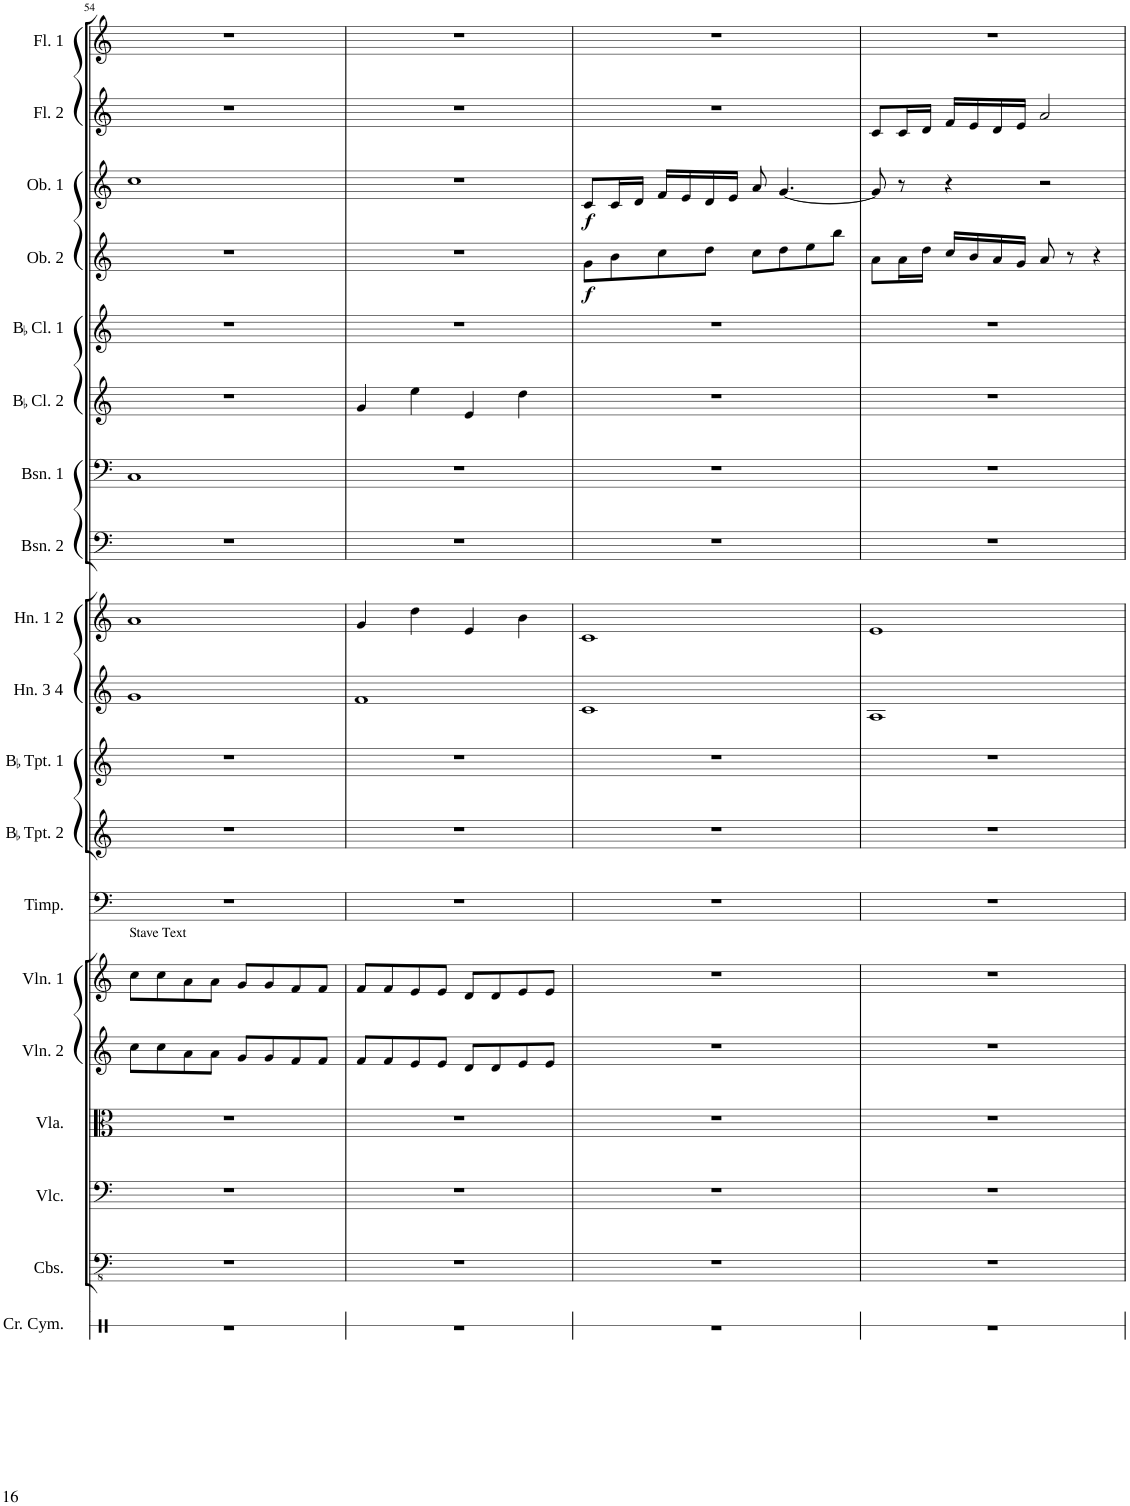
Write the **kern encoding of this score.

**kern	**kern	**kern	**kern	**kern	**kern	**kern	**kern	**kern	**kern	**kern	**kern	**kern	**kern	**kern	**kern	**dynam	**kern	**dynam	**kern	**kern
*part19	*part18	*part17	*part16	*part15	*part14	*part13	*part12	*part11	*part10	*part9	*part8	*part7	*part6	*part5	*part4	*part4	*part3	*part3	*part2	*part1
*staff19	*staff18	*staff17	*staff16	*staff15	*staff14	*staff13	*staff12	*staff11	*staff10	*staff9	*staff8	*staff7	*staff6	*staff5	*staff4	*staff4	*staff3	*staff3	*staff2	*staff1
*I"Crash Cymbal	*I"Contrabass	*I"Violoncello	*I"Viola	*I"Violin 2	*I"Violin 1	*I"Timpani	*I"BaccidentalFlat Trumpet 2	*I"BaccidentalFlat Trumpet 1	*I"Horn 3 4	*I"Horn 1 2	*I"Bassoon 2	*I"Bassoon 1	*I"BaccidentalFlat Clarinet 2	*I"BaccidentalFlat Clarinet 1	*I"Oboe 2	*	*I"Oboe 1	*	*I"Flute 2	*I"Flute 1
*I'Cr. Cym.	*I'Cbs.	*I'Vlc.	*I'Vla.	*I'Vln. 2	*I'Vln. 1	*I'Timp.	*I'BaccidentalFlat Tpt. 2	*I'BaccidentalFlat Tpt. 1	*I'Hn. 3 4	*I'Hn. 1 2	*I'Bsn. 2	*I'Bsn. 1	*I'BaccidentalFlat Cl. 2	*I'BaccidentalFlat Cl. 1	*I'Ob. 2	*	*I'Ob. 1	*	*I'Fl. 2	*I'Fl. 1
!!LO:PB:g=z
*clefX	*clefFv4	*clefF4	*clefC3	*clefG2	*clefG2	*clefF4	*clefG2	*clefG2	*clefG2	*clefG2	*clefF4	*clefF4	*clefG2	*clefG2	*clefG2	*	*clefG2	*	*clefG2	*clefG2
*	*	*	*	*	*	*	*ITrd1c2	*ITrd1c2	*ITrd4c7	*ITrd4c7	*	*	*ITrd1c2	*ITrd1c2	*	*	*	*	*	*
*k[]	*k[]	*k[]	*k[]	*k[]	*k[]	*k[]	*k[]	*k[]	*k[]	*k[]	*k[]	*k[]	*k[]	*k[]	*k[]	*	*k[]	*	*k[]	*k[]
*M4/4	*M4/4	*M4/4	*M4/4	*M4/4	*M4/4	*M4/4	*M4/4	*M4/4	*M4/4	*M4/4	*M4/4	*M4/4	*M4/4	*M4/4	*M4/4	*	*M4/4	*	*M4/4	*M4/4
=54	=54	=54	=54	=54	=54	=54	=54	=54	=54	=54	=54	=54	=54	=54	=54	=54	=54	=54	=54	=54
!	!	!	!	!	!LO:TX:a:t=Stave Text	!	!	!	!	!	!	!	!	!	!	!	!	!	!	!
1r	1r	1r	1r	8cc\L	8cc\L	1r	1r	1r	1g	1a	1r	1C	1r	1r	1r	.	1cc	.	1r	1r
.	.	.	.	8cc\	8cc\	.	.	.	.	.	.	.	.	.	.	.	.	.	.	.
.	.	.	.	8a\	8a\	.	.	.	.	.	.	.	.	.	.	.	.	.	.	.
.	.	.	.	8a\J	8a\J	.	.	.	.	.	.	.	.	.	.	.	.	.	.	.
.	.	.	.	8g/L	8g/L	.	.	.	.	.	.	.	.	.	.	.	.	.	.	.
.	.	.	.	8g/	8g/	.	.	.	.	.	.	.	.	.	.	.	.	.	.	.
.	.	.	.	8f/	8f/	.	.	.	.	.	.	.	.	.	.	.	.	.	.	.
.	.	.	.	8f/J	8f/J	.	.	.	.	.	.	.	.	.	.	.	.	.	.	.
=55	=55	=55	=55	=55	=55	=55	=55	=55	=55	=55	=55	=55	=55	=55	=55	=55	=55	=55	=55	=55
1r	1r	1r	1r	8f/L	8f/L	1r	1r	1r	1f	4g/	1r	1r	4g/	1r	1r	.	1r	.	1r	1r
.	.	.	.	8f/	8f/	.	.	.	.	.	.	.	.	.	.	.	.	.	.	.
.	.	.	.	8e/	8e/	.	.	.	.	4dd\	.	.	4ee\	.	.	.	.	.	.	.
.	.	.	.	8e/J	8e/J	.	.	.	.	.	.	.	.	.	.	.	.	.	.	.
.	.	.	.	8d/L	8d/L	.	.	.	.	4e/	.	.	4e/	.	.	.	.	.	.	.
.	.	.	.	8d/	8d/	.	.	.	.	.	.	.	.	.	.	.	.	.	.	.
.	.	.	.	8e/	8e/	.	.	.	.	4b\	.	.	4dd\	.	.	.	.	.	.	.
.	.	.	.	8e/J	8e/J	.	.	.	.	.	.	.	.	.	.	.	.	.	.	.
=56	=56	=56	=56	=56	=56	=56	=56	=56	=56	=56	=56	=56	=56	=56	=56	=56	=56	=56	=56	=56
!	!	!	!	!	!	!	!	!	!	!	!	!	!	!	!	!LO:DY:b	!	!LO:DY:b	!	!
1r	1r	1r	1r	1r	1r	1r	1r	1r	1c	1c	1r	1r	1r	1r	8g\L	f	8c/L	f	1r	1r
.	.	.	.	.	.	.	.	.	.	.	.	.	.	.	8b\	.	16c/L	.	.	.
.	.	.	.	.	.	.	.	.	.	.	.	.	.	.	.	.	16d/JJ	.	.	.
.	.	.	.	.	.	.	.	.	.	.	.	.	.	.	8cc\	.	16f/LL	.	.	.
.	.	.	.	.	.	.	.	.	.	.	.	.	.	.	.	.	16e/	.	.	.
.	.	.	.	.	.	.	.	.	.	.	.	.	.	.	8dd\J	.	16d/	.	.	.
.	.	.	.	.	.	.	.	.	.	.	.	.	.	.	.	.	16e/JJ	.	.	.
.	.	.	.	.	.	.	.	.	.	.	.	.	.	.	8cc\L	.	8a/	.	.	.
.	.	.	.	.	.	.	.	.	.	.	.	.	.	.	8dd\	.	[4.g/	.	.	.
.	.	.	.	.	.	.	.	.	.	.	.	.	.	.	8ee\	.	.	.	.	.
.	.	.	.	.	.	.	.	.	.	.	.	.	.	.	8bb\J	.	.	.	.	.
=57	=57	=57	=57	=57	=57	=57	=57	=57	=57	=57	=57	=57	=57	=57	=57	=57	=57	=57	=57	=57
1r	1r	1r	1r	1r	1r	1r	1r	1r	1A	1e	1r	1r	1r	1r	8a\L	.	8g/]	.	8c/L	1r
.	.	.	.	.	.	.	.	.	.	.	.	.	.	.	16a\L	.	8r	.	16c/L	.
.	.	.	.	.	.	.	.	.	.	.	.	.	.	.	16dd\JJ	.	.	.	16d/JJ	.
.	.	.	.	.	.	.	.	.	.	.	.	.	.	.	16cc/LL	.	4r	.	16f/LL	.
.	.	.	.	.	.	.	.	.	.	.	.	.	.	.	16b/	.	.	.	16e/	.
.	.	.	.	.	.	.	.	.	.	.	.	.	.	.	16a/	.	.	.	16d/	.
.	.	.	.	.	.	.	.	.	.	.	.	.	.	.	16g/JJ	.	.	.	16e/JJ	.
.	.	.	.	.	.	.	.	.	.	.	.	.	.	.	8a/	.	2r	.	2a/	.
.	.	.	.	.	.	.	.	.	.	.	.	.	.	.	8r	.	.	.	.	.
.	.	.	.	.	.	.	.	.	.	.	.	.	.	.	4r	.	.	.	.	.
=	=	=	=	=	=	=	=	=	=	=	=	=	=	=	=	=	=	=	=	=
*-	*-	*-	*-	*-	*-	*-	*-	*-	*-	*-	*-	*-	*-	*-	*-	*-	*-	*-	*-	*-
